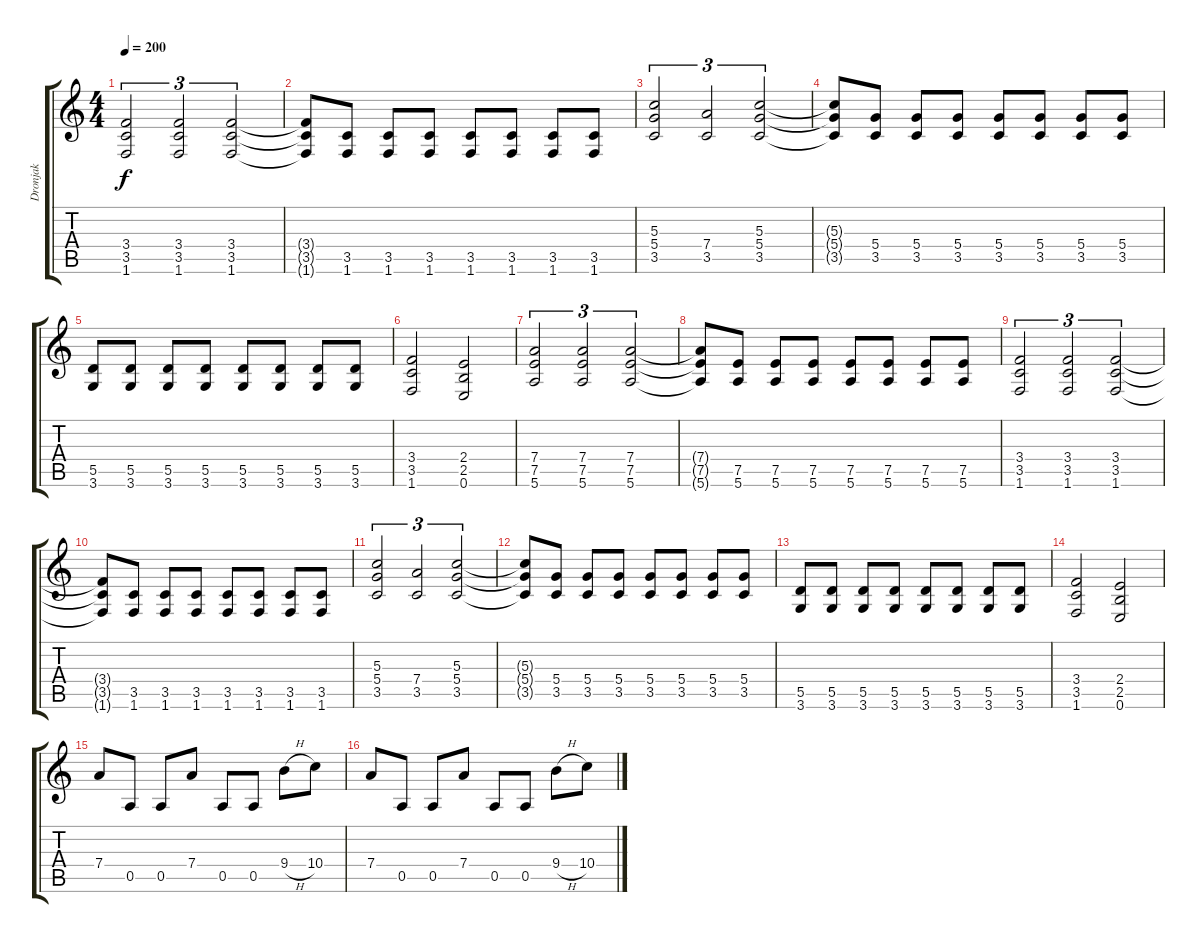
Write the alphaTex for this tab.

\track ("Dronjak" "Dronjak") {instrument distortionguitar}
\staff {score tabs}
\tuning (E4 B3 G3 D3 A2 E2) {hide}
\ts (4 4)
\tempo 200
\clef g2
\ks c
(3.4 3.5 1.6).2{tu (3 2) dy f} (3.4 3.5 1.6).2{tu (3 2)} (3.4 3.5 1.6).2{tu (3 2)} |
(3.4{t} 3.5{t} 1.6{t}).8 (3.5 1.6).8 (3.5 1.6).8 (3.5 1.6).8 (3.5 1.6).8 (3.5 1.6).8 (3.5 1.6).8 (3.5 1.6).8 |
(5.3 5.4 3.5).2{tu (3 2)} (7.4 3.5).2{tu (3 2)} (5.3 5.4 3.5).2{tu (3 2)} |
(5.3{t} 5.4{t} 3.5{t}).8 (5.4 3.5).8 (5.4 3.5).8 (5.4 3.5).8 (5.4 3.5).8 (5.4 3.5).8 (5.4 3.5).8 (5.4 3.5).8 |
(5.5 3.6).8 (5.5 3.6).8 (5.5 3.6).8 (5.5 3.6).8 (5.5 3.6).8 (5.5 3.6).8 (5.5 3.6).8 (5.5 3.6).8 |
(3.4 3.5 1.6).2 (2.4 2.5 0.6).2 |
(7.4 7.5 5.6).2{tu (3 2)} (7.4 7.5 5.6).2{tu (3 2)} (7.4 7.5 5.6).2{tu (3 2)} |
(7.4{t} 7.5{t} 5.6{t}).8 (7.5 5.6).8 (7.5 5.6).8 (7.5 5.6).8 (7.5 5.6).8 (7.5 5.6).8 (7.5 5.6).8 (7.5 5.6).8 |
(3.4 3.5 1.6).2{tu (3 2)} (3.4 3.5 1.6).2{tu (3 2)} (3.4 3.5 1.6).2{tu (3 2)} |
(3.4{t} 3.5{t} 1.6{t}).8 (3.5 1.6).8 (3.5 1.6).8 (3.5 1.6).8 (3.5 1.6).8 (3.5 1.6).8 (3.5 1.6).8 (3.5 1.6).8 |
(5.3 5.4 3.5).2{tu (3 2)} (7.4 3.5).2{tu (3 2)} (5.3 5.4 3.5).2{tu (3 2)} |
(5.3{t} 5.4{t} 3.5{t}).8 (5.4 3.5).8 (5.4 3.5).8 (5.4 3.5).8 (5.4 3.5).8 (5.4 3.5).8 (5.4 3.5).8 (5.4 3.5).8 |
(5.5 3.6).8 (5.5 3.6).8 (5.5 3.6).8 (5.5 3.6).8 (5.5 3.6).8 (5.5 3.6).8 (5.5 3.6).8 (5.5 3.6).8 |
(3.4 3.5 1.6).2 (2.4 2.5 0.6).2 |
7.4.8 0.5.8 0.5.8 7.4.8 0.5.8 0.5.8 9.4{h}.8 10.4.8 |
7.4.8 0.5.8 0.5.8 7.4.8 0.5.8 0.5.8 9.4{h}.8 10.4.8
